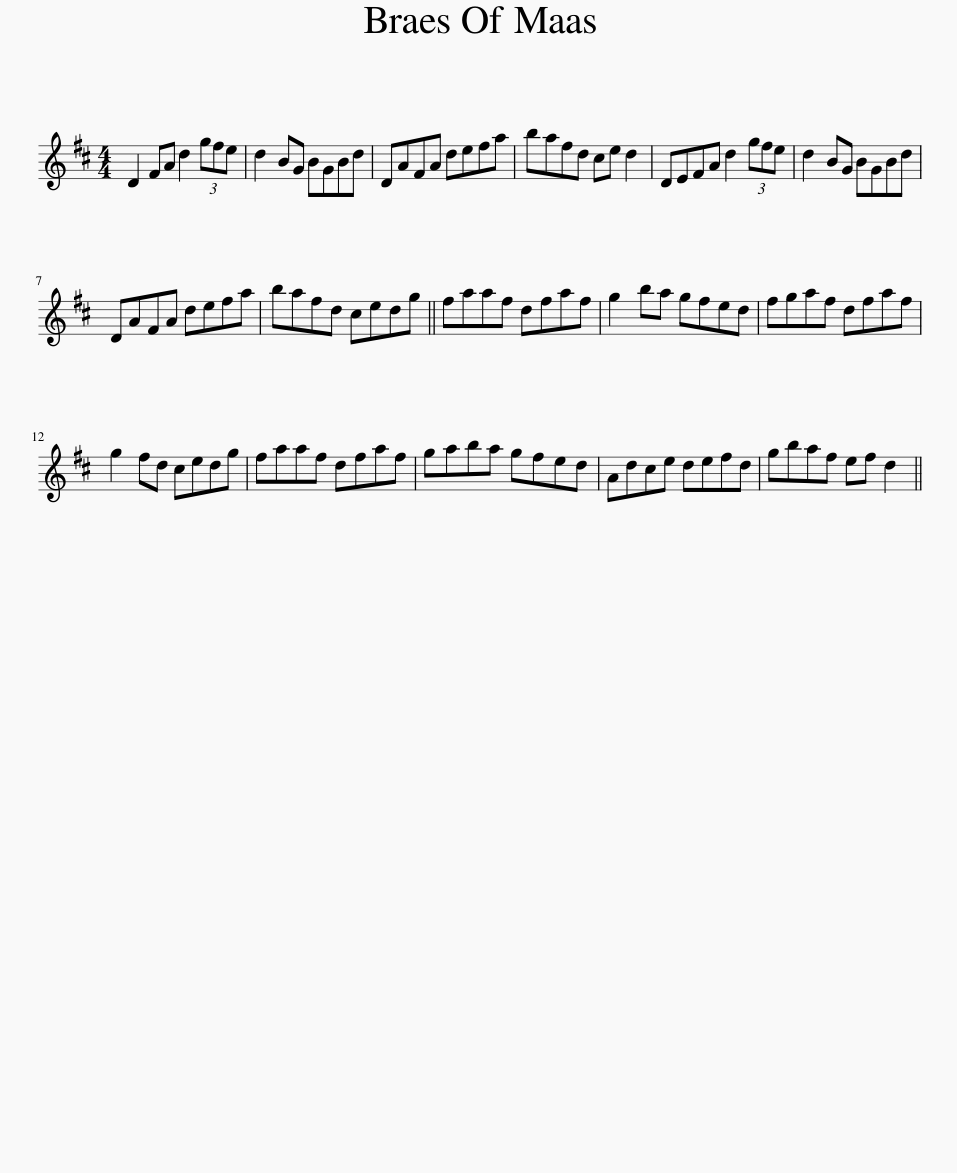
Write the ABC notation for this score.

X:1
L:1/8
M:4/4
I:linebreak $
K:D
V:1 treble
V:1
 D2 FA d2 (3gfe | d2 BG BGBd | DAFA defa | bafd ce d2 | DEFA d2 (3gfe | %5
 d2 BG BGBd |$ DAFA defa | bafd cedg || faaf dfaf | g2 ba gfed | %10
 fgaf dfaf |$ g2 fd cedg | faaf dfaf | gaba gfed | Adce defd | %15
 gbaf ef d2 || %16
